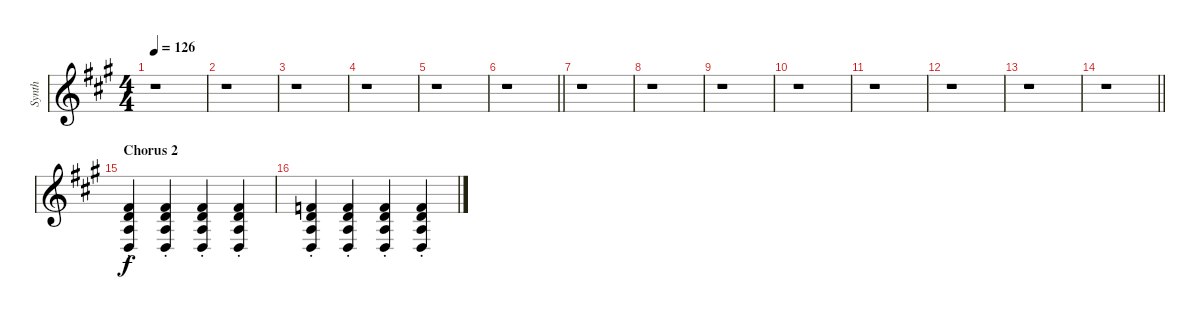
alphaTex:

\track ("Synth" "Synth") {instrument pad5bowed}
\staff {score}
\tuning (E4 B3 G3 D3 A2 E2) {hide}
\ts (4 4)
\tempo 126
\clef g2
\ks a
r.1{dy f} |
r.1 |
r.1 |
r.1 |
r.1 |
\barLineRight lightlight
r.1 |
r.1 |
r.1 |
r.1 |
r.1 |
r.1 |
r.1 |
r.1 |
\barLineRight lightlight
r.1 |
\section ("" "Chorus 2")
(2.1{st} 3.2{st} 2.3{st} 0.4{st}).4 (2.1{st} 3.2{st} 2.3{st} 0.4{st}).4 (2.1{st} 3.2{st} 2.3{st} 0.4{st}).4 (2.1{st} 3.2{st} 2.3{st} 0.4{st}).4 |
(1.1{st} 3.2{st} 2.3{st} 0.4{st}).4 (1.1{st} 3.2{st} 2.3{st} 0.4{st}).4 (1.1{st} 3.2{st} 2.3{st} 0.4{st}).4 (1.1{st} 3.2{st} 2.3{st} 0.4{st}).4
